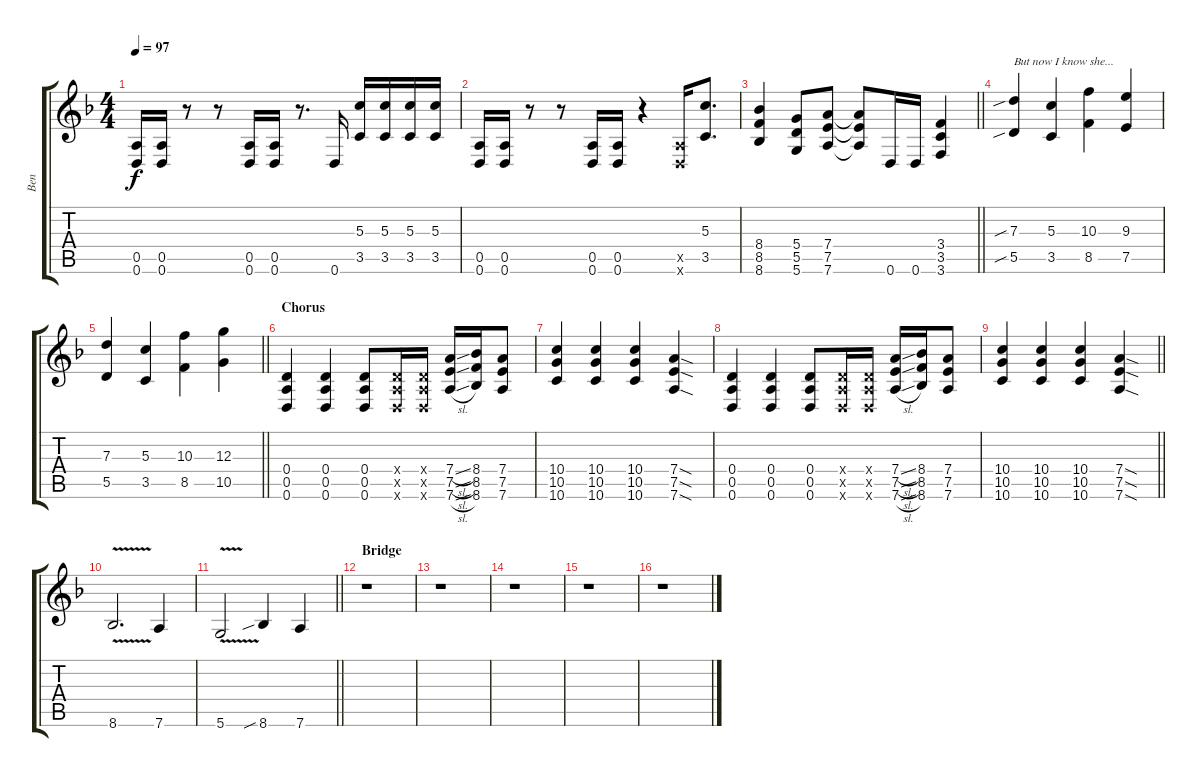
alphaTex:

\track ("Ben" "Ben") {instrument electricbassfinger}
\staff {score tabs}
\tuning (E4 B3 G3 D3 A2 D2) {hide}
\ts (4 4)
\tempo 97
\clef g2
\ks f
(0.5 0.6).16{dy f} (0.5 0.6).16 r.8 r.8 (0.5 0.6).16 (0.5 0.6).16 r.8{d} 0.6.16 (5.3 3.5).16 (5.3 3.5).16 (5.3 3.5).16 (5.3 3.5).16 |
(0.5 0.6).16 (0.5 0.6).16 r.8 r.8 (0.5 0.6).16 (0.5 0.6).16 r.4 (0.5{x} 0.6{x}).16 (5.3 3.5).8{d} |
\barLineRight lightlight
(8.4 8.5 8.6).4 (5.4 5.5 5.6).8 (7.4 7.5 7.6).8 (7.4{t} 7.5{t} 7.6{t}).8 0.6.16 0.6.16 (3.4 3.5 3.6).4 |
(7.3{sib} 5.5{sib}).4{txt "But now I know she..."} (5.3 3.5).4 (10.3 8.5).4 (9.3 7.5).4 |
\barLineRight lightlight
(7.3 5.5).4 (5.3 3.5).4 (10.3 8.5).4 (12.3 10.5).4 |
\section ("" "Chorus")
(0.4 0.5 0.6).4 (0.4 0.5 0.6).4 (0.4 0.5 0.6).8 (0.4{x} 0.5{x} 0.6{x}).16 (0.4{x} 0.5{x} 0.6{x}).16 (7.4{sl} 7.5{sl} 7.6{sl}).16 (8.4 8.5 8.6).16 (7.4 7.5 7.6).8 |
(10.4 10.5 10.6).4 (10.4 10.5 10.6).4 (10.4 10.5 10.6).4 (7.4{sod} 7.5{sod} 7.6{sod}).4 |
(0.4 0.5 0.6).4 (0.4 0.5 0.6).4 (0.4 0.5 0.6).8 (0.4{x} 0.5{x} 0.6{x}).16 (0.4{x} 0.5{x} 0.6{x}).16 (7.4{sl} 7.5{sl} 7.6{sl}).16 (8.4 8.5 8.6).16 (7.4 7.5 7.6).8 |
\barLineRight lightlight
(10.4 10.5 10.6).4 (10.4 10.5 10.6).4 (10.4 10.5 10.6).4 (7.4{sod} 7.5{sod} 7.6{sod}).4 |
8.6{v}.2{d} 7.6.4 |
\barLineRight lightlight
5.6{v}.2 8.6{sib}.4 7.6.4 |
\section ("" "Bridge")
r.1{instrument synthstrings1} |
r.1 |
r.1 |
r.1 |
r.1
